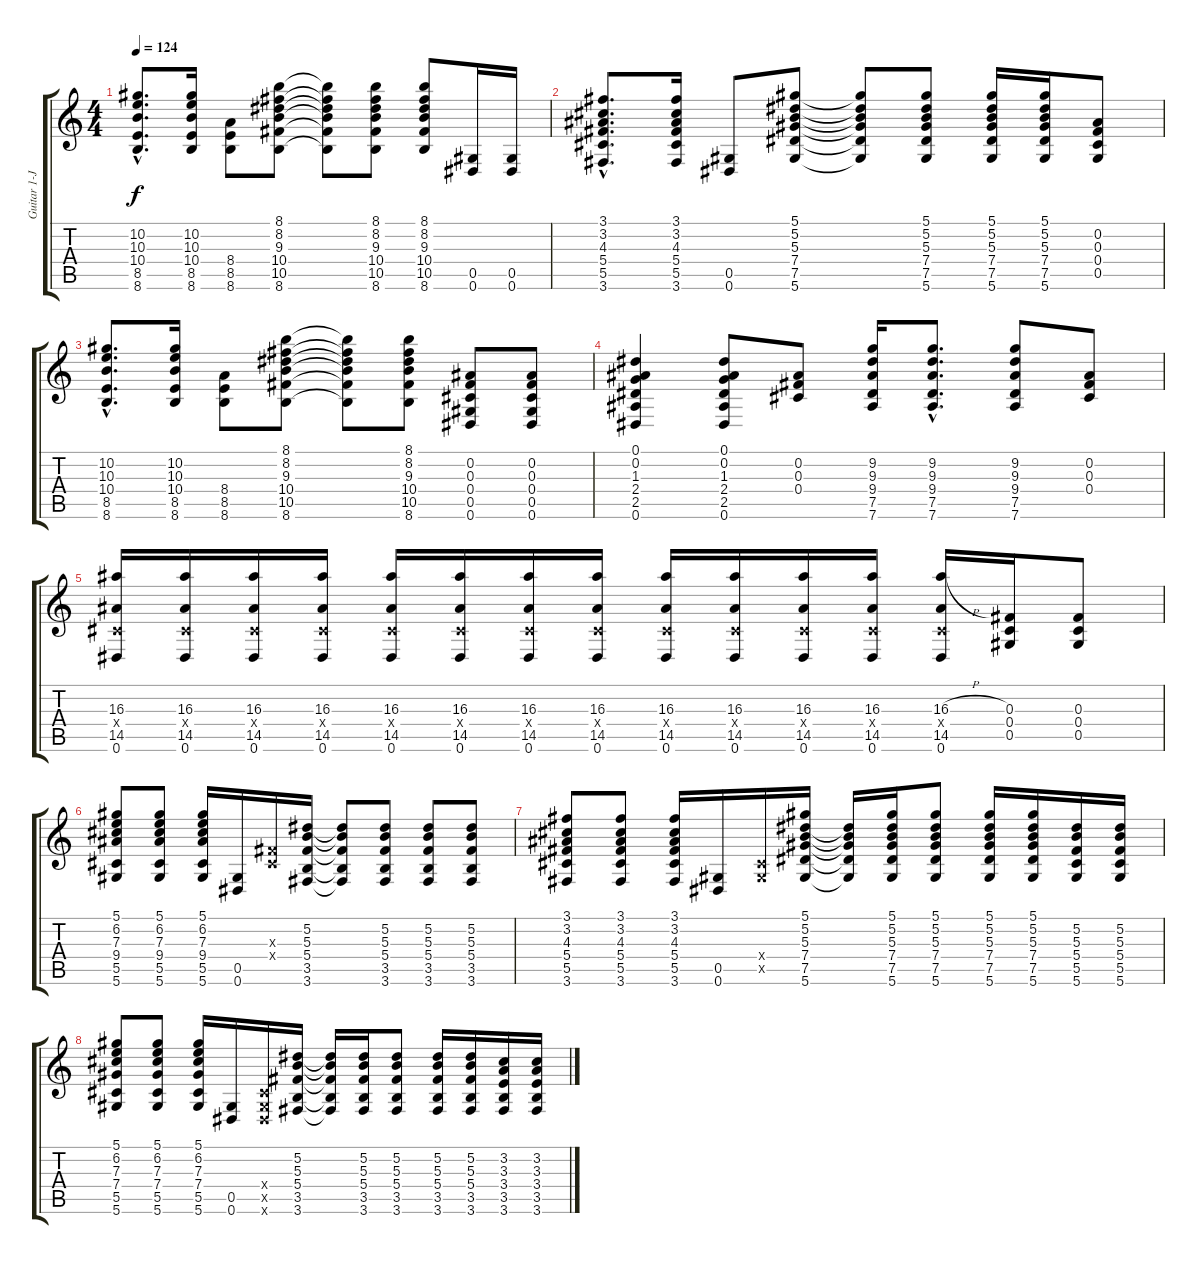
\track ("Guitar 1-Jade Puget" "Guitar 1-J") {instrument overdrivenguitar}
\staff {score tabs}
\tuning (Eb4 Bb3 Gb3 Db3 Ab2 Eb2) {hide}
\ts (4 4)
\tempo 124
\clef g2
\ks c
(10.2{hac} 10.3{hac} 10.4{hac} 8.5{hac} 8.6{hac}).8{d dy f} (10.2 10.3 10.4 8.5 8.6).16 (8.4 8.5 8.6).8 (8.1 8.2 9.3 10.4 10.5 8.6).8 (8.1{t} 8.2{t} 9.3{t} 10.4{t} 10.5{t} 8.6{t}).8 (8.1 8.2 9.3 10.4 10.5 8.6).8 (8.1 8.2 9.3 10.4 10.5 8.6).8 (0.5 0.6).16 (0.5 0.6).16 |
(3.1{hac} 3.2{hac} 4.3{hac} 5.4{hac} 5.5{hac} 3.6{hac}).8{d} (3.1 3.2 4.3 5.4 5.5 3.6).16 (0.5 0.6).8 (5.1 5.2 5.3 7.4 7.5 5.6).8 (5.1{t} 5.2{t} 5.3{t} 7.4{t} 7.5{t} 5.6{t}).8 (5.1 5.2 5.3 7.4 7.5 5.6).8 (5.1 5.2 5.3 7.4 7.5 5.6).16 (5.1 5.2 5.3 7.4 7.5 5.6).16 (0.2 0.3 0.4 0.5).8 |
(10.2{hac} 10.3{hac} 10.4{hac} 8.5{hac} 8.6{hac}).8{d} (10.2 10.3 10.4 8.5 8.6).16 (8.4 8.5 8.6).8 (8.1 8.2 9.3 10.4 10.5 8.6).8 (8.1{t} 8.2{t} 9.3{t} 10.4{t} 10.5{t} 8.6{t}).8 (8.1 8.2 9.3 10.4 10.5 8.6).8 (0.2 0.3 0.4 0.5 0.6).8 (0.2 0.3 0.4 0.5 0.6).8 |
(0.1 0.2 1.3 2.4 2.5 0.6).4 (0.1 0.2 1.3 2.4 2.5 0.6).8 (0.2 0.3 0.4).8 (9.2 9.3 9.4 7.5 7.6).16 (9.2{hac} 9.3{hac} 9.4{hac} 7.5{hac} 7.6{hac}).8{d} (9.2 9.3 9.4 7.5 7.6).8 (0.2 0.3 0.4).8 |
(16.3 0.4{x} 14.5 0.6).16 (16.3 0.4{x} 14.5 0.6).16 (16.3 0.4{x} 14.5 0.6).16 (16.3 0.4{x} 14.5 0.6).16 (16.3 0.4{x} 14.5 0.6).16 (16.3 0.4{x} 14.5 0.6).16 (16.3 0.4{x} 14.5 0.6).16 (16.3 0.4{x} 14.5 0.6).16 (16.3 0.4{x} 14.5 0.6).16 (16.3 0.4{x} 14.5 0.6).16 (16.3 0.4{x} 14.5 0.6).16 (16.3 0.4{x} 14.5 0.6).16 (16.3{h} 0.4{x} 14.5 0.6).16 (0.3 0.4 0.5).16 (0.3 0.4 0.5).8 |
(5.1 6.2 7.3 9.4 5.5 5.6).8 (5.1 6.2 7.3 9.4 5.5 5.6).8 (5.1 6.2 7.3 9.4 5.5 5.6).16 (0.5 0.6).16 (0.3{x} 0.4{x}).16 (5.2 5.3 5.4 3.5 3.6).16 (5.2{t} 5.3{t} 5.4{t} 3.5{t} 3.6{t}).8 (5.2 5.3 5.4 3.5 3.6).8 (5.2 5.3 5.4 3.5 3.6).8 (5.2 5.3 5.4 3.5 3.6).8 |
(3.1 3.2 4.3 5.4 5.5 3.6).8 (3.1 3.2 4.3 5.4 5.5 3.6).8 (3.1 3.2 4.3 5.4 5.5 3.6).16 (0.5 0.6).16 (0.4{x} 0.5{x}).16 (5.1 5.2 5.3 7.4 7.5 5.6).16 (5.2{t} 5.3{t} 7.4{t} 7.5{t} 5.6{t}).16 (5.1 5.2 5.3 7.4 7.5 5.6).16 (5.1 5.2 5.3 7.4 7.5 5.6).8 (5.1 5.2 5.3 7.4 7.5 5.6).16 (5.1 5.2 5.3 7.4 7.5 5.6).16 (5.2 5.3 5.4 5.5 5.6).16 (5.2 5.3 5.4 5.5 5.6).16 |
(5.1 6.2 7.3 7.4 5.5 5.6).8 (5.1 6.2 7.3 7.4 5.5 5.6).8 (5.1 6.2 7.3 7.4 5.5 5.6).16 (0.5 0.6).16 (0.4{x} 0.5{x} 0.6{x}).16 (5.2 5.3 5.4 3.5 3.6).16 (5.2{t} 5.3{t} 5.4{t} 3.5{t} 3.6{t}).16 (5.2 5.3 5.4 3.5 3.6).16 (5.2 5.3 5.4 3.5 3.6).8 (5.2 5.3 5.4 3.5 3.6).16 (5.2 5.3 5.4 3.5 3.6).16 (3.2 3.3 3.4 3.5 3.6).16 (3.2 3.3 3.4 3.5 3.6).16
